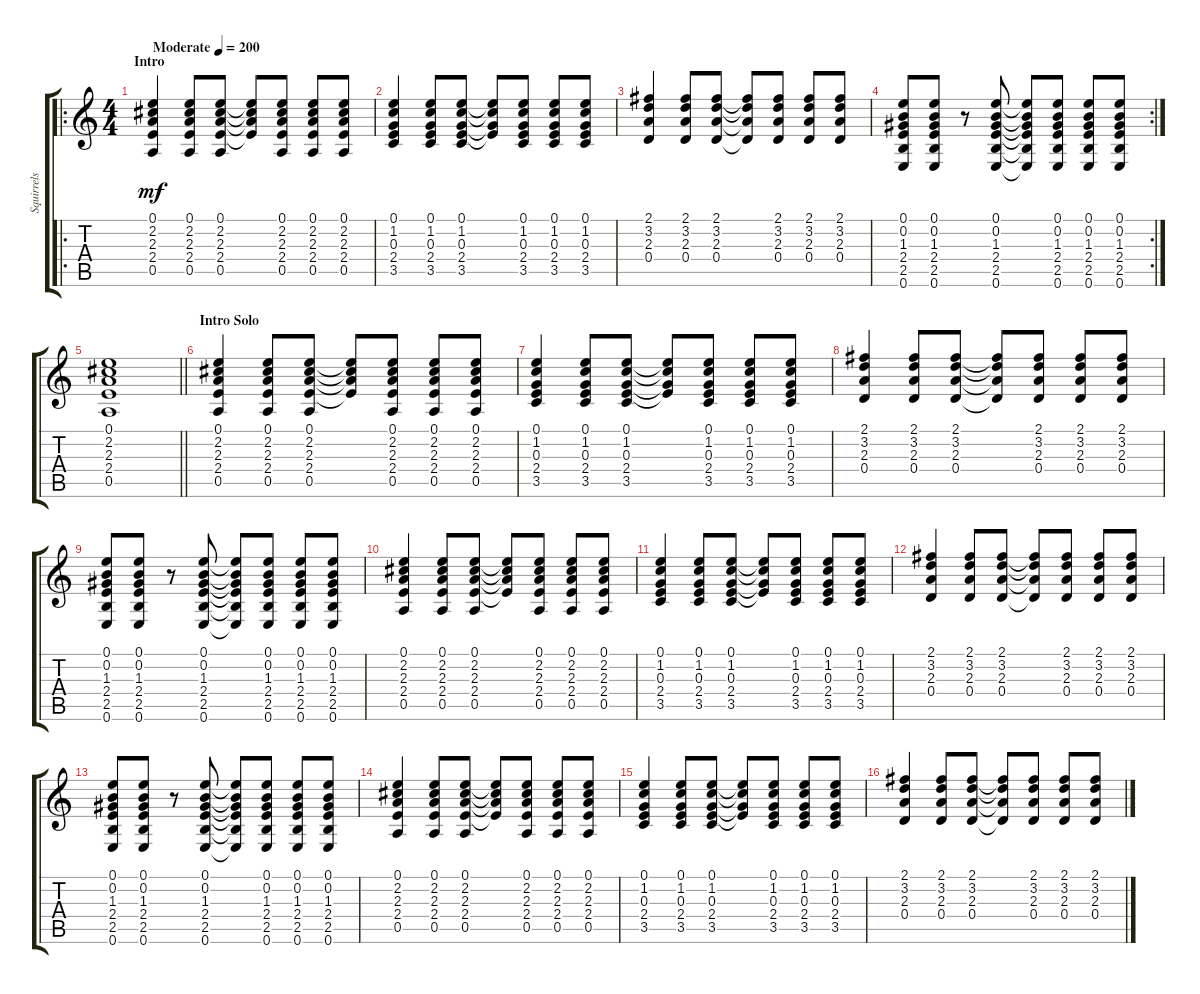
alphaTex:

\track ("Squirrels" "Squirrels") {instrument distortionguitar}
\staff {score tabs}
\tuning (E4 B3 G3 D3 A2 E2) {hide}
\ro
\ts (4 4)
\section ("" "Intro")
\tempo (200 "Moderate")
\clef g2
\ks c
(0.1 2.2 2.3 2.4 0.5).4{dy mf instrument distortionguitar} (0.1 2.2 2.3 2.4 0.5).8 (0.1 2.2 2.3 2.4 0.5).8 (0.1{t} 2.2{t} 2.3{t} 2.4{t}).8 (0.1 2.2 2.3 2.4 0.5).8 (0.1 2.2 2.3 2.4 0.5).8 (0.1 2.2 2.3 2.4 0.5).8 |
(0.1 1.2 0.3 2.4 3.5).4 (0.1 1.2 0.3 2.4 3.5).8 (0.1 1.2 0.3 2.4 3.5).8 (0.1{t} 1.2{t} 0.3{t} 2.4{t}).8 (0.1 1.2 0.3 2.4 3.5).8 (0.1 1.2 0.3 2.4 3.5).8 (0.1 1.2 0.3 2.4 3.5).8 |
(2.1 3.2 2.3 0.4).4 (2.1 3.2 2.3 0.4).8 (2.1 3.2 2.3 0.4).8 (2.1{t} 3.2{t} 2.3{t} 0.4{t}).8 (2.1 3.2 2.3 0.4).8 (2.1 3.2 2.3 0.4).8 (2.1 3.2 2.3 0.4).8 |
\rc 2
(0.1 0.2 1.3 2.4 2.5 0.6).8 (0.1 0.2 1.3 2.4 2.5 0.6).8 r.8 (0.1 0.2 1.3 2.4 2.5 0.6).8 (0.1{t} 0.2{t} 1.3{t} 2.4{t} 2.5{t} 0.6{t}).8 (0.1 0.2 1.3 2.4 2.5 0.6).8 (0.1 0.2 1.3 2.4 2.5 0.6).8 (0.1 0.2 1.3 2.4 2.5 0.6).8 |
\barLineRight lightlight
(0.1 2.2 2.3 2.4 0.5).1 |
\section ("" "Intro Solo")
(0.1 2.2 2.3 2.4 0.5).4 (0.1 2.2 2.3 2.4 0.5).8 (0.1 2.2 2.3 2.4 0.5).8 (0.1{t} 2.2{t} 2.3{t} 2.4{t}).8 (0.1 2.2 2.3 2.4 0.5).8 (0.1 2.2 2.3 2.4 0.5).8 (0.1 2.2 2.3 2.4 0.5).8 |
(0.1 1.2 0.3 2.4 3.5).4 (0.1 1.2 0.3 2.4 3.5).8 (0.1 1.2 0.3 2.4 3.5).8 (0.1{t} 1.2{t} 0.3{t} 2.4{t}).8 (0.1 1.2 0.3 2.4 3.5).8 (0.1 1.2 0.3 2.4 3.5).8 (0.1 1.2 0.3 2.4 3.5).8 |
(2.1 3.2 2.3 0.4).4 (2.1 3.2 2.3 0.4).8 (2.1 3.2 2.3 0.4).8 (2.1{t} 3.2{t} 2.3{t} 0.4{t}).8 (2.1 3.2 2.3 0.4).8 (2.1 3.2 2.3 0.4).8 (2.1 3.2 2.3 0.4).8 |
(0.1 0.2 1.3 2.4 2.5 0.6).8 (0.1 0.2 1.3 2.4 2.5 0.6).8 r.8 (0.1 0.2 1.3 2.4 2.5 0.6).8 (0.1{t} 0.2{t} 1.3{t} 2.4{t} 2.5{t} 0.6{t}).8 (0.1 0.2 1.3 2.4 2.5 0.6).8 (0.1 0.2 1.3 2.4 2.5 0.6).8 (0.1 0.2 1.3 2.4 2.5 0.6).8 |
(0.1 2.2 2.3 2.4 0.5).4 (0.1 2.2 2.3 2.4 0.5).8 (0.1 2.2 2.3 2.4 0.5).8 (0.1{t} 2.2{t} 2.3{t} 2.4{t}).8 (0.1 2.2 2.3 2.4 0.5).8 (0.1 2.2 2.3 2.4 0.5).8 (0.1 2.2 2.3 2.4 0.5).8 |
(0.1 1.2 0.3 2.4 3.5).4 (0.1 1.2 0.3 2.4 3.5).8 (0.1 1.2 0.3 2.4 3.5).8 (0.1{t} 1.2{t} 0.3{t} 2.4{t}).8 (0.1 1.2 0.3 2.4 3.5).8 (0.1 1.2 0.3 2.4 3.5).8 (0.1 1.2 0.3 2.4 3.5).8 |
(2.1 3.2 2.3 0.4).4 (2.1 3.2 2.3 0.4).8 (2.1 3.2 2.3 0.4).8 (2.1{t} 3.2{t} 2.3{t} 0.4{t}).8 (2.1 3.2 2.3 0.4).8 (2.1 3.2 2.3 0.4).8 (2.1 3.2 2.3 0.4).8 |
(0.1 0.2 1.3 2.4 2.5 0.6).8 (0.1 0.2 1.3 2.4 2.5 0.6).8 r.8 (0.1 0.2 1.3 2.4 2.5 0.6).8 (0.1{t} 0.2{t} 1.3{t} 2.4{t} 2.5{t} 0.6{t}).8 (0.1 0.2 1.3 2.4 2.5 0.6).8 (0.1 0.2 1.3 2.4 2.5 0.6).8 (0.1 0.2 1.3 2.4 2.5 0.6).8 |
(0.1 2.2 2.3 2.4 0.5).4 (0.1 2.2 2.3 2.4 0.5).8 (0.1 2.2 2.3 2.4 0.5).8 (0.1{t} 2.2{t} 2.3{t} 2.4{t}).8 (0.1 2.2 2.3 2.4 0.5).8 (0.1 2.2 2.3 2.4 0.5).8 (0.1 2.2 2.3 2.4 0.5).8 |
(0.1 1.2 0.3 2.4 3.5).4 (0.1 1.2 0.3 2.4 3.5).8 (0.1 1.2 0.3 2.4 3.5).8 (0.1{t} 1.2{t} 0.3{t} 2.4{t}).8 (0.1 1.2 0.3 2.4 3.5).8 (0.1 1.2 0.3 2.4 3.5).8 (0.1 1.2 0.3 2.4 3.5).8 |
(2.1 3.2 2.3 0.4).4 (2.1 3.2 2.3 0.4).8 (2.1 3.2 2.3 0.4).8 (2.1{t} 3.2{t} 2.3{t} 0.4{t}).8 (2.1 3.2 2.3 0.4).8 (2.1 3.2 2.3 0.4).8 (2.1 3.2 2.3 0.4).8
